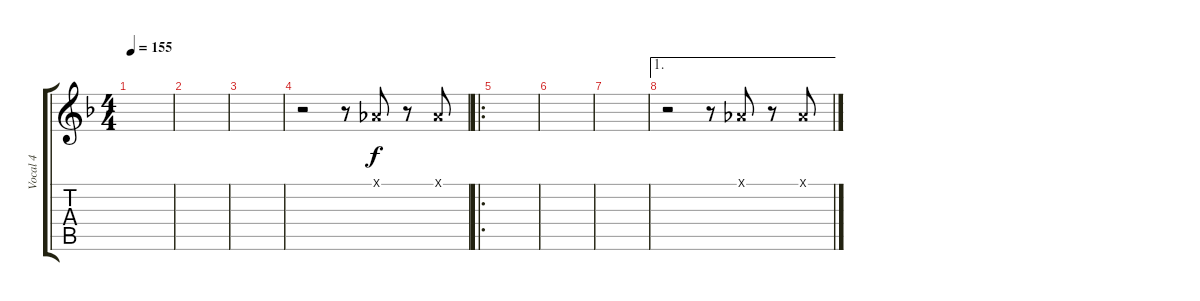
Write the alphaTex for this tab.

\track ("Vocal 4" "Vocal 4") {instrument tenorsax}
\staff {score tabs}
\tuning (Eb4 Bb3 Gb3 Db3 Ab2 Eb2) {hide}
\ts (4 4)
\tempo 155
\clef g2
\ks dminor
|
|
|
r.2 r.8 5.1{x}.8 r.8 5.1{x}.8 |
\ro
|
|
|
\ae 1
r.2 r.8 5.1{x}.8 r.8 5.1{x}.8
